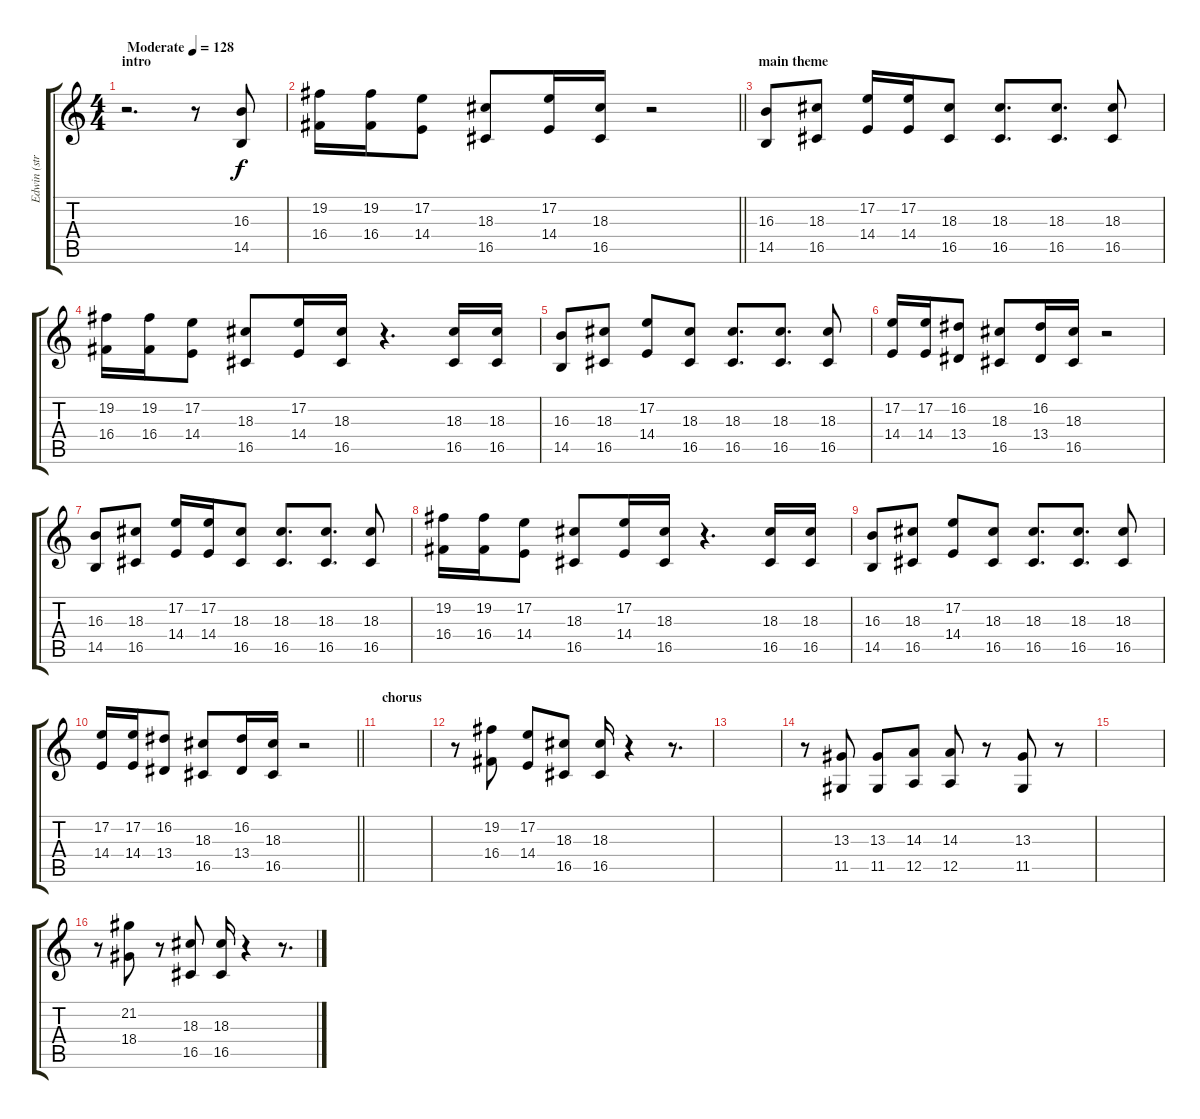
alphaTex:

\track ("Edwin (strings)" "Edwin (str") {instrument pizzicatostrings}
\staff {score tabs}
\tuning (E4 B3 G3 D3 A2 E2) {hide}
\ts (4 4)
\section ("" "intro")
\tempo (128 "Moderate")
\clef g2
\ks c
r.2{d dy f instrument pizzicatostrings} r.8 (16.3 14.5).8 |
\barLineRight lightlight
(19.2 16.4).16 (19.2 16.4).16 (17.2 14.4).8 (18.3 16.5).8 (17.2 14.4).16 (18.3 16.5).16 r.2 |
\section ("" "main theme")
(16.3 14.5).8 (18.3 16.5).8 (17.2 14.4).16 (17.2 14.4).16 (18.3 16.5).8 (18.3 16.5).8{d} (18.3 16.5).8{d} (18.3 16.5).8 |
(19.2 16.4).16 (19.2 16.4).16 (17.2 14.4).8 (18.3 16.5).8 (17.2 14.4).16 (18.3 16.5).16 r.4{d} (18.3 16.5).16 (18.3 16.5).16 |
(16.3 14.5).8 (18.3 16.5).8 (17.2 14.4).8 (18.3 16.5).8 (18.3 16.5).8{d} (18.3 16.5).8{d} (18.3 16.5).8 |
(17.2 14.4).16 (17.2 14.4).16 (16.2 13.4).8 (18.3 16.5).8 (16.2 13.4).16 (18.3 16.5).16 r.2 |
(16.3 14.5).8 (18.3 16.5).8 (17.2 14.4).16 (17.2 14.4).16 (18.3 16.5).8 (18.3 16.5).8{d} (18.3 16.5).8{d} (18.3 16.5).8 |
(19.2 16.4).16 (19.2 16.4).16 (17.2 14.4).8 (18.3 16.5).8 (17.2 14.4).16 (18.3 16.5).16 r.4{d} (18.3 16.5).16 (18.3 16.5).16 |
(16.3 14.5).8 (18.3 16.5).8 (17.2 14.4).8 (18.3 16.5).8 (18.3 16.5).8{d} (18.3 16.5).8{d} (18.3 16.5).8 |
\barLineRight lightlight
(17.2 14.4).16 (17.2 14.4).16 (16.2 13.4).8 (18.3 16.5).8 (16.2 13.4).16 (18.3 16.5).16 r.2 |
\section ("" "chorus")
|
r.8 (19.2 16.4).8 (17.2 14.4).8 (18.3 16.5).8 (18.3 16.5).16 r.4 r.8{d} |
|
r.8 (13.3 11.5).8 (13.3 11.5).8 (14.3 12.5).8 (14.3 12.5).8 r.8 (13.3 11.5).8 r.8 |
|
r.8 (21.2 18.4).8 r.8 (18.3 16.5).8 (18.3 16.5).16 r.4 r.8{d}
